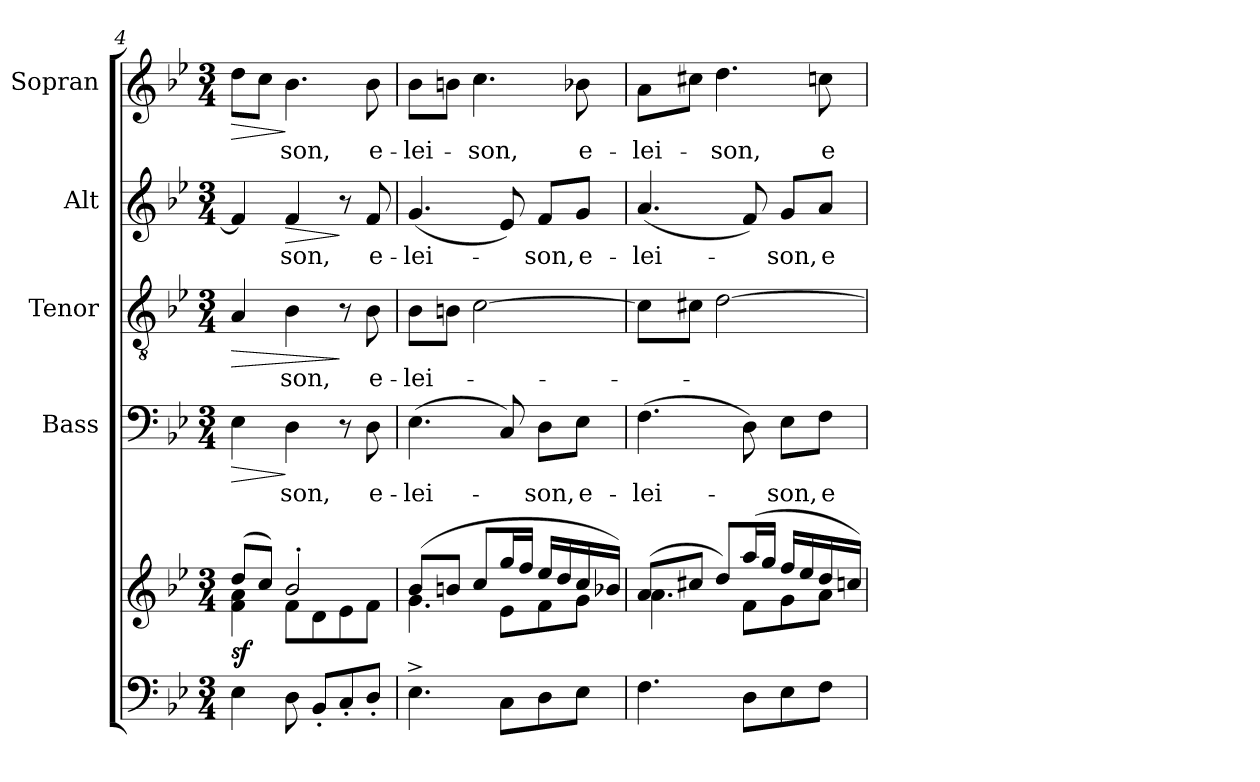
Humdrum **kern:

**kern	**kern	**dynam	**kern	**text	**dynam	**kern	**text	**dynam	**kern	**text	**dynam	**kern	**text	**dynam
*part5	*part5	*part5	*part4	*part4	*part4	*part3	*part3	*part3	*part2	*part2	*part2	*part1	*part1	*part1
*staff6	*staff5	*staff5/6	*staff4	*staff4	*staff4	*staff3	*staff3	*staff3	*staff2	*staff2	*staff2	*staff1	*staff1	*staff1
*	*	*	*I"Bass	*	*	*I"Tenor	*	*	*I"Alt	*	*	*I"Sopran	*	*
*	*	*	*I'B.	*	*	*I'T.	*	*	*I'A.	*	*	*I'S.	*	*
*clefF4	*clefG2	*	*clefF4	*	*	*clefGv2	*	*	*clefG2	*	*	*clefG2	*	*
*k[b-e-]	*k[b-e-]	*	*k[b-e-]	*	*	*k[b-e-]	*	*	*k[b-e-]	*	*	*k[b-e-]	*	*
*B-:	*B-:	*	*B-:	*	*	*B-:	*	*	*B-:	*	*	*B-:	*	*
*M3/4	*M3/4	*	*M3/4	*	*	*M3/4	*	*	*M3/4	*	*	*M3/4	*	*
=4	=4	=4	=4	=4	=4	=4	=4	=4	=4	=4	=4	=4	=4	=4
*	*^	*	*	*	*	*	*	*	*	*	*	*	*	*
!	!	!	!LO:DY:b	!	!	!LO:HP:b	!	!	!LO:HP:b	!	!	!	!	!	!LO:HP:b
4E-\	(>8dd/L	4f\ 4a\	sf	4E-\	.	>	4A/	.	>	4f/]	.	.	8dd\L	.	>
.	8cc/J)	.	.	.	.	.	.	.	.	.	.	.	8cc\J	.	.
!	!	!	!	!	!LO:LY:b	!	!	!LO:LY:b	!	!	!LO:LY:b	!LO:HP:b	!	!LO:LY:b	!
8D\	2b-'</	8f\L	.	4D\	-son,	]	4B-\	-son,	.	4f/	-son,	>	4.b-\	-son,	]
8BB-'</L	.	8d\	.	.	.	.	.	.	.	.	.	.	.	.	.
8C'</	.	8e-\	.	8r	.	.	8r	.	]	8r	.	]	.	.	.
!	!	!	!	!	!LO:LY:b	!	!	!LO:LY:b	!	!	!LO:LY:b	!	!	!LO:LY:b	!
8D'</J	.	8f\J	.	8D\	e-	.	8B-\	e-	.	8f/	e-	.	8b-\	e-	.
=5	=5	=5	=5	=5	=5	=5	=5	=5	=5	=5	=5	=5	=5	=5	=5
!	!	!	!	!	!LO:LY:b	!	!	!LO:LY:b	!	!	!LO:LY:b	!	!	!LO:LY:b	!
4.E-^>\	(>8b-/L	4.g\	.	(>4.E-\	-lei-	.	8B-\L	-lei-	.	(<4.g/	-lei-	.	8b-\L	-lei-	.
.	8bn/J	.	.	.	.	.	8Bn\J	.	.	.	.	.	8bn\J	.	.
!	!	!	!	!	!	!	!	!	!	!	!	!	!	!LO:LY:b	!
.	8cc/L	.	.	.	.	.	[2c\	.	.	.	.	.	4.cc\	-son,	.
8C\L	16gg/L	8e-\L	.	8C/)	.	.	.	.	.	8e-/)	.	.	.	.	.
.	16ff/JJ	.	.	.	.	.	.	.	.	.	.	.	.	.	.
!	!	!	!	!	!LO:LY:b	!	!	!	!	!	!LO:LY:b	!	!	!	!
8D\	16ee-/LL	8f\	.	8D\L	-son,	.	.	.	.	8f/L	-son,	.	.	.	.
.	16dd/	.	.	.	.	.	.	.	.	.	.	.	.	.	.
!	!	!	!	!	!LO:LY:b	!	!	!	!	!	!LO:LY:b	!	!	!LO:LY:b	!
8E-\J	16cc/	8g\J	.	8E-\J	e-	.	.	.	.	8g/J	e-	.	8b-X\	e-	.
.	16b-X/JJ)	.	.	.	.	.	.	.	.	.	.	.	.	.	.
!!LO:LB:g=z
=6	=6	=6	=6	=6	=6	=6	=6	=6	=6	=6	=6	=6	=6	=6	=6
!	!	!	!	!	!LO:LY:b	!	!	!	!	!	!LO:LY:b	!	!	!LO:LY:b	!
4.F\	(>8a/L	4.a\	.	(>4.F\	-lei-	.	8c\L]	.	.	(<4.a/	-lei-	.	8a\L	-lei-	.
.	8cc#X/J	.	.	.	.	.	8c#X\J	.	.	.	.	.	8cc#X\J	.	.
!	!	!	!	!	!	!	!	!	!	!	!	!	!	!LO:LY:b	!
.	8dd/L)	.	.	.	.	.	[2d\	.	.	.	.	.	4.dd\	-son,	.
8D\L	(>16aa/L	8f\L	.	8D\)	.	.	.	.	.	8f/)	.	.	.	.	.
.	16gg/JJ	.	.	.	.	.	.	.	.	.	.	.	.	.	.
!	!	!	!	!	!LO:LY:b	!	!	!	!	!	!LO:LY:b	!	!	!	!
8E-\	16ff/LL	8g\	.	8E-\L	-son,	.	.	.	.	8g/L	-son,	.	.	.	.
.	16ee-/	.	.	.	.	.	.	.	.	.	.	.	.	.	.
!	!	!	!	!	!LO:LY:b	!	!	!	!	!	!LO:LY:b	!	!	!LO:LY:b	!
8F\J	16dd/	8a\J	.	8F\J	e-	.	.	.	.	8a/J	e-	.	8ccn\	e-	.
.	16ccn/JJ)	.	.	.	.	.	.	.	.	.	.	.	.	.	.
*	*v	*v	*	*	*	*	*	*	*	*	*	*	*	*	*
=	=	=	=	=	=	=	=	=	=	=	=	=	=	=
*-	*-	*-	*-	*-	*-	*-	*-	*-	*-	*-	*-	*-	*-	*-
